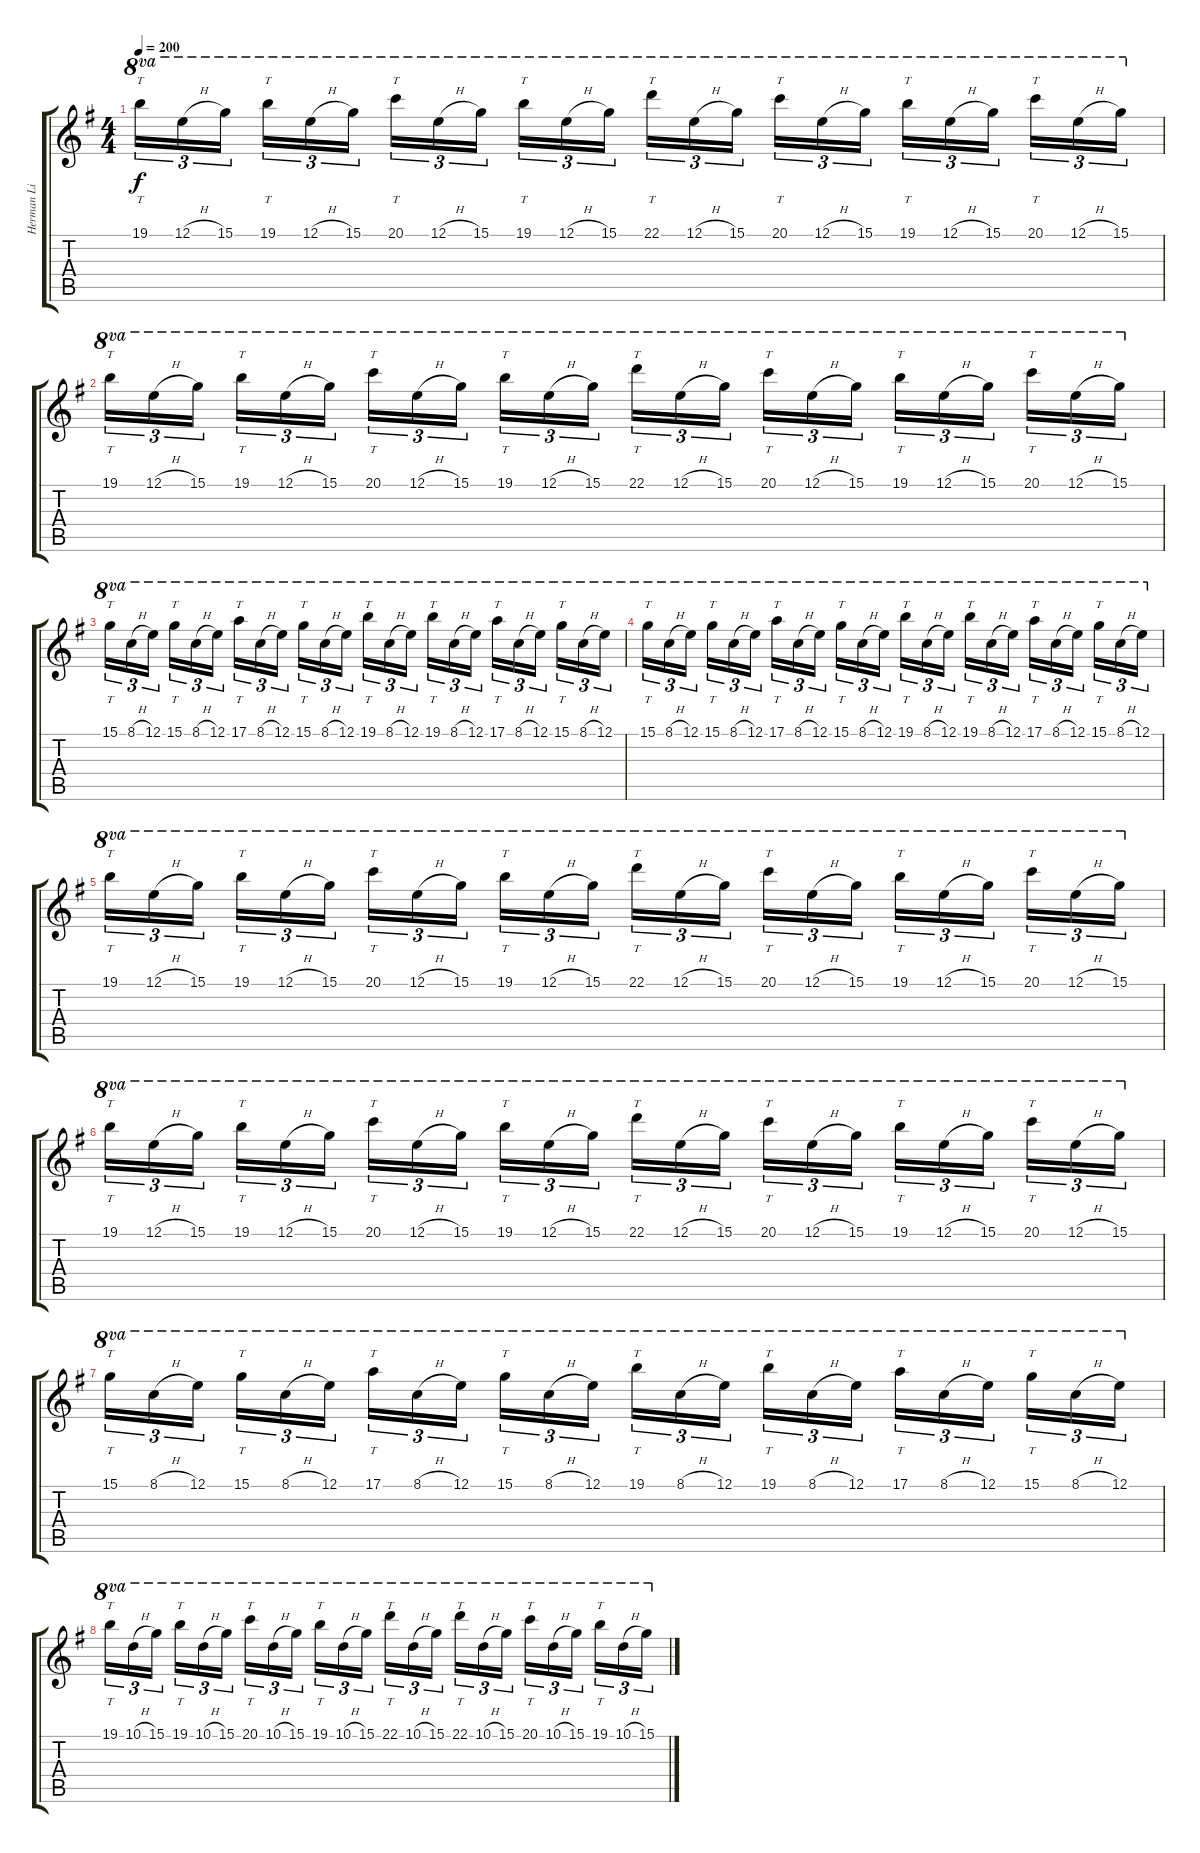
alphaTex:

\track ("Herman Li" "Herman Li") {instrument distortionguitar}
\staff {score tabs}
\tuning (E4 B3 G3 D3 A2 E2) {hide}
\ts (4 4)
\tempo 200
\clef g2
\ks g
19.1.16{tt tu (3 2) ot 8va dy f} 12.1{h}.16{tu (3 2) ot 8va} 15.1.16{tu (3 2) ot 8va beam splitsecondary} 19.1.16{tt tu (3 2) ot 8va} 12.1{h}.16{tu (3 2) ot 8va} 15.1.16{tu (3 2) ot 8va} 20.1.16{tt tu (3 2) ot 8va} 12.1{h}.16{tu (3 2) ot 8va} 15.1.16{tu (3 2) ot 8va beam splitsecondary} 19.1.16{tt tu (3 2) ot 8va} 12.1{h}.16{tu (3 2) ot 8va} 15.1.16{tu (3 2) ot 8va} 22.1.16{tt tu (3 2) ot 8va} 12.1{h}.16{tu (3 2) ot 8va} 15.1.16{tu (3 2) ot 8va beam splitsecondary} 20.1.16{tt tu (3 2) ot 8va} 12.1{h}.16{tu (3 2) ot 8va} 15.1.16{tu (3 2) ot 8va} 19.1.16{tt tu (3 2) ot 8va} 12.1{h}.16{tu (3 2) ot 8va} 15.1.16{tu (3 2) ot 8va beam splitsecondary} 20.1.16{tt tu (3 2) ot 8va} 12.1{h}.16{tu (3 2) ot 8va} 15.1.16{tu (3 2) ot 8va} |
19.1.16{tt tu (3 2) ot 8va} 12.1{h}.16{tu (3 2) ot 8va} 15.1.16{tu (3 2) ot 8va beam splitsecondary} 19.1.16{tt tu (3 2) ot 8va} 12.1{h}.16{tu (3 2) ot 8va} 15.1.16{tu (3 2) ot 8va} 20.1.16{tt tu (3 2) ot 8va} 12.1{h}.16{tu (3 2) ot 8va} 15.1.16{tu (3 2) ot 8va beam splitsecondary} 19.1.16{tt tu (3 2) ot 8va} 12.1{h}.16{tu (3 2) ot 8va} 15.1.16{tu (3 2) ot 8va} 22.1.16{tt tu (3 2) ot 8va} 12.1{h}.16{tu (3 2) ot 8va} 15.1.16{tu (3 2) ot 8va beam splitsecondary} 20.1.16{tt tu (3 2) ot 8va} 12.1{h}.16{tu (3 2) ot 8va} 15.1.16{tu (3 2) ot 8va} 19.1.16{tt tu (3 2) ot 8va} 12.1{h}.16{tu (3 2) ot 8va} 15.1.16{tu (3 2) ot 8va beam splitsecondary} 20.1.16{tt tu (3 2) ot 8va} 12.1{h}.16{tu (3 2) ot 8va} 15.1.16{tu (3 2) ot 8va} |
15.1.16{tt tu (3 2) ot 8va} 8.1{h}.16{tu (3 2) ot 8va} 12.1.16{tu (3 2) ot 8va beam splitsecondary} 15.1.16{tt tu (3 2) ot 8va} 8.1{h}.16{tu (3 2) ot 8va} 12.1.16{tu (3 2) ot 8va} 17.1.16{tt tu (3 2) ot 8va} 8.1{h}.16{tu (3 2) ot 8va} 12.1.16{tu (3 2) ot 8va beam splitsecondary} 15.1.16{tt tu (3 2) ot 8va} 8.1{h}.16{tu (3 2) ot 8va} 12.1.16{tu (3 2) ot 8va} 19.1.16{tt tu (3 2) ot 8va} 8.1{h}.16{tu (3 2) ot 8va} 12.1.16{tu (3 2) ot 8va beam splitsecondary} 19.1.16{tt tu (3 2) ot 8va} 8.1{h}.16{tu (3 2) ot 8va} 12.1.16{tu (3 2) ot 8va} 17.1.16{tt tu (3 2) ot 8va} 8.1{h}.16{tu (3 2) ot 8va} 12.1.16{tu (3 2) ot 8va beam splitsecondary} 15.1.16{tt tu (3 2) ot 8va} 8.1{h}.16{tu (3 2) ot 8va} 12.1.16{tu (3 2) ot 8va} |
15.1.16{tt tu (3 2) ot 8va} 8.1{h}.16{tu (3 2) ot 8va} 12.1.16{tu (3 2) ot 8va beam splitsecondary} 15.1.16{tt tu (3 2) ot 8va} 8.1{h}.16{tu (3 2) ot 8va} 12.1.16{tu (3 2) ot 8va} 17.1.16{tt tu (3 2) ot 8va} 8.1{h}.16{tu (3 2) ot 8va} 12.1.16{tu (3 2) ot 8va beam splitsecondary} 15.1.16{tt tu (3 2) ot 8va} 8.1{h}.16{tu (3 2) ot 8va} 12.1.16{tu (3 2) ot 8va} 19.1.16{tt tu (3 2) ot 8va} 8.1{h}.16{tu (3 2) ot 8va} 12.1.16{tu (3 2) ot 8va beam splitsecondary} 19.1.16{tt tu (3 2) ot 8va} 8.1{h}.16{tu (3 2) ot 8va} 12.1.16{tu (3 2) ot 8va} 17.1.16{tt tu (3 2) ot 8va} 8.1{h}.16{tu (3 2) ot 8va} 12.1.16{tu (3 2) ot 8va beam splitsecondary} 15.1.16{tt tu (3 2) ot 8va} 8.1{h}.16{tu (3 2) ot 8va} 12.1.16{tu (3 2) ot 8va} |
19.1.16{tt tu (3 2) ot 8va} 12.1{h}.16{tu (3 2) ot 8va} 15.1.16{tu (3 2) ot 8va beam splitsecondary} 19.1.16{tt tu (3 2) ot 8va} 12.1{h}.16{tu (3 2) ot 8va} 15.1.16{tu (3 2) ot 8va} 20.1.16{tt tu (3 2) ot 8va} 12.1{h}.16{tu (3 2) ot 8va} 15.1.16{tu (3 2) ot 8va beam splitsecondary} 19.1.16{tt tu (3 2) ot 8va} 12.1{h}.16{tu (3 2) ot 8va} 15.1.16{tu (3 2) ot 8va} 22.1.16{tt tu (3 2) ot 8va} 12.1{h}.16{tu (3 2) ot 8va} 15.1.16{tu (3 2) ot 8va beam splitsecondary} 20.1.16{tt tu (3 2) ot 8va} 12.1{h}.16{tu (3 2) ot 8va} 15.1.16{tu (3 2) ot 8va} 19.1.16{tt tu (3 2) ot 8va} 12.1{h}.16{tu (3 2) ot 8va} 15.1.16{tu (3 2) ot 8va beam splitsecondary} 20.1.16{tt tu (3 2) ot 8va} 12.1{h}.16{tu (3 2) ot 8va} 15.1.16{tu (3 2) ot 8va} |
19.1.16{tt tu (3 2) ot 8va} 12.1{h}.16{tu (3 2) ot 8va} 15.1.16{tu (3 2) ot 8va beam splitsecondary} 19.1.16{tt tu (3 2) ot 8va} 12.1{h}.16{tu (3 2) ot 8va} 15.1.16{tu (3 2) ot 8va} 20.1.16{tt tu (3 2) ot 8va} 12.1{h}.16{tu (3 2) ot 8va} 15.1.16{tu (3 2) ot 8va beam splitsecondary} 19.1.16{tt tu (3 2) ot 8va} 12.1{h}.16{tu (3 2) ot 8va} 15.1.16{tu (3 2) ot 8va} 22.1.16{tt tu (3 2) ot 8va} 12.1{h}.16{tu (3 2) ot 8va} 15.1.16{tu (3 2) ot 8va beam splitsecondary} 20.1.16{tt tu (3 2) ot 8va} 12.1{h}.16{tu (3 2) ot 8va} 15.1.16{tu (3 2) ot 8va} 19.1.16{tt tu (3 2) ot 8va} 12.1{h}.16{tu (3 2) ot 8va} 15.1.16{tu (3 2) ot 8va beam splitsecondary} 20.1.16{tt tu (3 2) ot 8va} 12.1{h}.16{tu (3 2) ot 8va} 15.1.16{tu (3 2) ot 8va} |
15.1.16{tt tu (3 2) ot 8va} 8.1{h}.16{tu (3 2) ot 8va} 12.1.16{tu (3 2) ot 8va beam splitsecondary} 15.1.16{tt tu (3 2) ot 8va} 8.1{h}.16{tu (3 2) ot 8va} 12.1.16{tu (3 2) ot 8va} 17.1.16{tt tu (3 2) ot 8va} 8.1{h}.16{tu (3 2) ot 8va} 12.1.16{tu (3 2) ot 8va beam splitsecondary} 15.1.16{tt tu (3 2) ot 8va} 8.1{h}.16{tu (3 2) ot 8va} 12.1.16{tu (3 2) ot 8va} 19.1.16{tt tu (3 2) ot 8va} 8.1{h}.16{tu (3 2) ot 8va} 12.1.16{tu (3 2) ot 8va beam splitsecondary} 19.1.16{tt tu (3 2) ot 8va} 8.1{h}.16{tu (3 2) ot 8va} 12.1.16{tu (3 2) ot 8va} 17.1.16{tt tu (3 2) ot 8va} 8.1{h}.16{tu (3 2) ot 8va} 12.1.16{tu (3 2) ot 8va beam splitsecondary} 15.1.16{tt tu (3 2) ot 8va} 8.1{h}.16{tu (3 2) ot 8va} 12.1.16{tu (3 2) ot 8va} |
19.1.16{tt tu (3 2) ot 8va} 10.1{h}.16{tu (3 2) ot 8va} 15.1.16{tu (3 2) ot 8va beam splitsecondary} 19.1.16{tt tu (3 2) ot 8va} 10.1{h}.16{tu (3 2) ot 8va} 15.1.16{tu (3 2) ot 8va} 20.1.16{tt tu (3 2) ot 8va} 10.1{h}.16{tu (3 2) ot 8va} 15.1.16{tu (3 2) ot 8va beam splitsecondary} 19.1.16{tt tu (3 2) ot 8va} 10.1{h}.16{tu (3 2) ot 8va} 15.1.16{tu (3 2) ot 8va} 22.1.16{tt tu (3 2) ot 8va} 10.1{h}.16{tu (3 2) ot 8va} 15.1.16{tu (3 2) ot 8va beam splitsecondary} 22.1.16{tt tu (3 2) ot 8va} 10.1{h}.16{tu (3 2) ot 8va} 15.1.16{tu (3 2) ot 8va} 20.1.16{tt tu (3 2) ot 8va} 10.1{h}.16{tu (3 2) ot 8va} 15.1.16{tu (3 2) ot 8va beam splitsecondary} 19.1.16{tt tu (3 2) ot 8va} 10.1{h}.16{tu (3 2) ot 8va} 15.1.16{tu (3 2) ot 8va}
